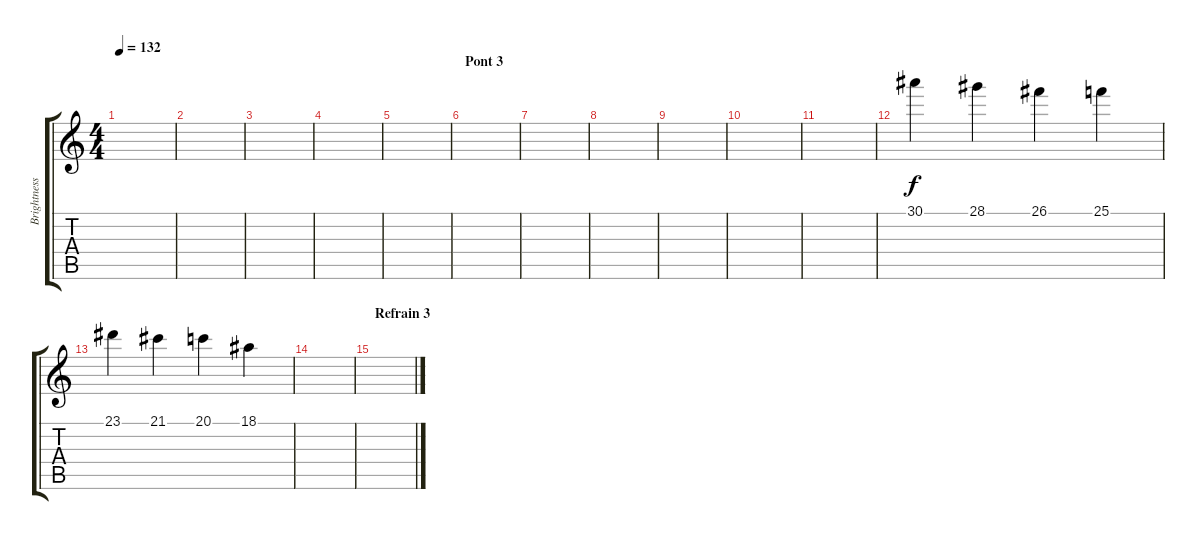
\track ("Brightness" "Brightness") {instrument fx5brightness}
\staff {score tabs}
\tuning (E4 B3 G3 D3 A2 E2) {hide}
\ts (4 4)
\tempo 132
\clef g2
\ks c
|
|
|
|
|
\section ("" "Pont 3")
|
|
|
|
|
|
30.1.4 28.1.4 26.1.4 25.1.4 |
23.1.4 21.1.4 20.1.4 18.1.4 |
|
\section ("" "Refrain 3")
